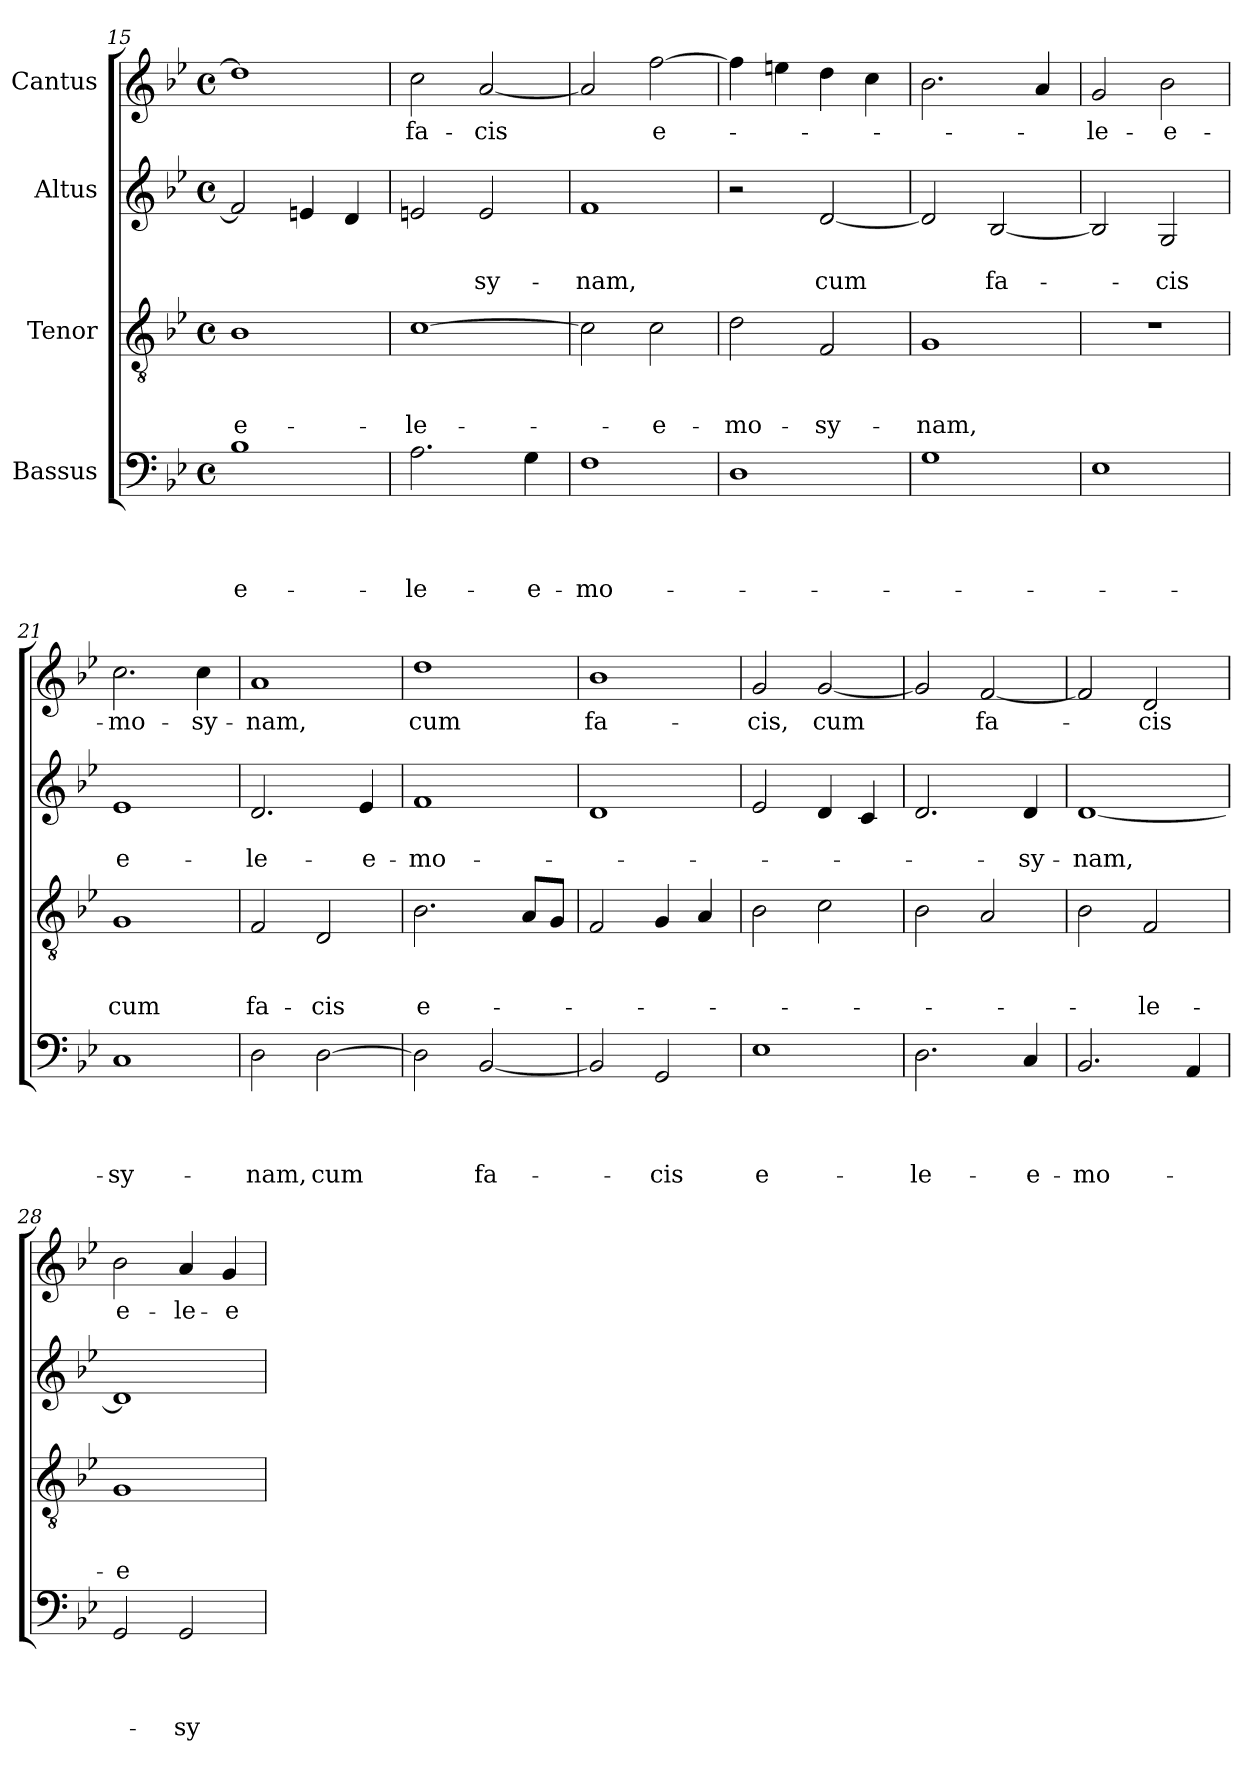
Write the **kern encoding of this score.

**kern	**text	**text	**text	**text	**kern	**text	**text	**text	**kern	**text	**text	**kern	**text
*part4	*part4	*part4	*part4	*part4	*part3	*part3	*part3	*part3	*part2	*part2	*part2	*part1	*part1
*staff4	*staff4	*staff4	*staff4	*staff4	*staff3	*staff3	*staff3	*staff3	*staff2	*staff2	*staff2	*staff1	*staff1
*I"Bassus	*	*	*	*	*I"Tenor	*	*	*	*I"Altus	*	*	*I"Cantus	*
!!LO:LB:g=z
*clefF4	*	*	*	*	*clefGv2	*	*	*	*clefG2	*	*	*clefG2	*
*k[b-e-]	*	*	*	*	*k[b-e-]	*	*	*	*k[b-e-]	*	*	*k[b-e-]	*
*B-:	*	*	*	*	*B-:	*	*	*	*B-:	*	*	*B-:	*
*M4/4	*	*	*	*	*M4/4	*	*	*	*M4/4	*	*	*M4/4	*
*met(c)	*	*	*	*	*met(c)	*	*	*	*met(c)	*	*	*met(c)	*
=15	=15	=15	=15	=15	=15	=15	=15	=15	=15	=15	=15	=15	=15
!	!	!	!	!LO:LY:b	!	!	!	!LO:LY:b	!	!	!	!	!
1B-	.	.	.	e-	1B-	.	.	e-	2f/]	.	.	1dd]	.
.	.	.	.	.	.	.	.	.	4en/	.	.	.	.
.	.	.	.	.	.	.	.	.	4d/	.	.	.	.
=16	=16	=16	=16	=16	=16	=16	=16	=16	=16	=16	=16	=16	=16
!	!	!	!	!LO:LY:b	!	!	!	!LO:LY:b	!	!	!	!	!LO:LY:b
2.A\	.	.	.	-le-	[>1c	.	.	-le-	2en/	.	.	2cc\	fa-
!	!	!	!	!	!	!	!	!	!	!	!LO:LY:b	!	!LO:LY:b
.	.	.	.	.	.	.	.	.	2e/	.	-sy-	[<2a/	-cis
!	!	!	!	!LO:LY:b	!	!	!	!	!	!	!	!	!
4G\	.	.	.	-e-	.	.	.	.	.	.	.	.	.
=17	=17	=17	=17	=17	=17	=17	=17	=17	=17	=17	=17	=17	=17
!	!	!	!	!LO:LY:b	!	!	!	!	!	!	!LO:LY:b	!	!
1F	.	.	.	-mo-	2c\]	.	.	.	1f	.	-nam,	2a/]	.
!	!	!	!	!	!	!	!	!LO:LY:b	!	!	!	!	!LO:LY:b
.	.	.	.	.	2c\	.	.	-e-	.	.	.	[>2ff\	e-
=18	=18	=18	=18	=18	=18	=18	=18	=18	=18	=18	=18	=18	=18
!	!	!	!	!	!	!	!	!LO:LY:b	!	!	!	!	!
1D	.	.	.	.	2d\	.	.	-mo-	2r	.	.	4ff\]	.
.	.	.	.	.	.	.	.	.	.	.	.	4een\	.
!	!	!	!	!	!	!	!	!LO:LY:b	!	!	!LO:LY:b	!	!
.	.	.	.	.	2F/	.	.	-sy-	[<2d/	.	cum	4dd\	.
.	.	.	.	.	.	.	.	.	.	.	.	4cc\	.
=19	=19	=19	=19	=19	=19	=19	=19	=19	=19	=19	=19	=19	=19
!	!	!	!	!	!	!	!	!LO:LY:b	!	!	!	!	!
1G	.	.	.	.	1G	.	.	-nam,	2d/]	.	.	2.b-\	.
!	!	!	!	!	!	!	!	!	!	!	!LO:LY:b	!	!
.	.	.	.	.	.	.	.	.	[<2B-/	.	fa-	.	.
.	.	.	.	.	.	.	.	.	.	.	.	4a/	.
=20	=20	=20	=20	=20	=20	=20	=20	=20	=20	=20	=20	=20	=20
!	!	!	!	!	!	!	!	!	!	!	!	!	!LO:LY:b
1E-	.	.	.	.	1r	.	.	.	2B-/]	.	.	2g/	-le-
!	!	!	!	!	!	!	!	!	!	!	!LO:LY:b	!	!LO:LY:b
.	.	.	.	.	.	.	.	.	2G/	.	-cis	2b-\	-e-
=21	=21	=21	=21	=21	=21	=21	=21	=21	=21	=21	=21	=21	=21
!	!	!	!	!LO:LY:b	!	!	!	!LO:LY:b	!	!	!LO:LY:b	!	!LO:LY:b
1C	.	.	.	-sy-	1G	.	.	cum	1e-	.	e-	2.cc\	-mo-
!	!	!	!	!	!	!	!	!	!	!	!	!	!LO:LY:b
.	.	.	.	.	.	.	.	.	.	.	.	4cc\	-sy-
!!LO:PB:g=z
=22	=22	=22	=22	=22	=22	=22	=22	=22	=22	=22	=22	=22	=22
!	!	!	!	!LO:LY:b	!	!	!	!LO:LY:b	!	!	!LO:LY:b	!	!LO:LY:b
2D\	.	.	.	-nam,	2F/	.	.	fa-	2.d/	.	-le-	1a	-nam,
!	!	!	!	!LO:LY:b	!	!	!	!LO:LY:b	!	!	!	!	!
[>2D\	.	.	.	cum	2D/	.	.	-cis	.	.	.	.	.
!	!	!	!	!	!	!	!	!	!	!	!LO:LY:b	!	!
.	.	.	.	.	.	.	.	.	4e-/	.	-e-	.	.
=23	=23	=23	=23	=23	=23	=23	=23	=23	=23	=23	=23	=23	=23
!	!	!	!	!	!	!	!	!LO:LY:b	!	!	!LO:LY:b	!	!LO:LY:b
2D\]	.	.	.	.	2.B-\	.	.	e-	1f	.	-mo-	1dd	cum
!	!	!	!	!LO:LY:b	!	!	!	!	!	!	!	!	!
[<2BB-/	.	.	.	fa-	.	.	.	.	.	.	.	.	.
.	.	.	.	.	8A/L	.	.	.	.	.	.	.	.
.	.	.	.	.	8G/J	.	.	.	.	.	.	.	.
=24	=24	=24	=24	=24	=24	=24	=24	=24	=24	=24	=24	=24	=24
!	!	!	!	!	!	!	!	!	!	!	!	!	!LO:LY:b
2BB-/]	.	.	.	.	2F/	.	.	.	1d	.	.	1b-	fa-
!	!	!	!	!LO:LY:b	!	!	!	!	!	!	!	!	!
2GG/	.	.	.	-cis	4G/	.	.	.	.	.	.	.	.
.	.	.	.	.	4A/	.	.	.	.	.	.	.	.
=25	=25	=25	=25	=25	=25	=25	=25	=25	=25	=25	=25	=25	=25
!	!	!	!	!LO:LY:b	!	!	!	!	!	!	!	!	!LO:LY:b
1E-	.	.	.	e-	2B-\	.	.	.	2e-/	.	.	2g/	-cis,
!	!	!	!	!	!	!	!	!	!	!	!	!	!LO:LY:b
.	.	.	.	.	2c\	.	.	.	4d/	.	.	[<2g/	cum
.	.	.	.	.	.	.	.	.	4c/	.	.	.	.
=26	=26	=26	=26	=26	=26	=26	=26	=26	=26	=26	=26	=26	=26
!	!	!	!	!LO:LY:b	!	!	!	!	!	!	!	!	!
2.D\	.	.	.	-le-	2B-\	.	.	.	2.d/	.	.	2g/]	.
!	!	!	!	!	!	!	!	!	!	!	!	!	!LO:LY:b
.	.	.	.	.	2A/	.	.	.	.	.	.	[<2f/	fa-
!	!	!	!	!LO:LY:b	!	!	!	!	!	!	!LO:LY:b	!	!
4C/	.	.	.	-e-	.	.	.	.	4d/	.	-sy-	.	.
=27	=27	=27	=27	=27	=27	=27	=27	=27	=27	=27	=27	=27	=27
!	!	!	!	!LO:LY:b	!	!	!	!	!	!	!LO:LY:b	!	!
2.BB-/	.	.	.	-mo-	2B-\	.	.	.	[<1d	.	-nam,	2f/]	.
!	!	!	!	!	!	!	!	!LO:LY:b	!	!	!	!	!LO:LY:b
.	.	.	.	.	2F/	.	.	-le-	.	.	.	2d/	-cis
4AA/	.	.	.	.	.	.	.	.	.	.	.	.	.
=28	=28	=28	=28	=28	=28	=28	=28	=28	=28	=28	=28	=28	=28
!	!	!	!	!	!	!	!	!LO:LY:b	!	!	!	!	!LO:LY:b
2GG/	.	.	.	.	1G	.	.	-e-	1d]	.	.	2b-\	e-
!	!	!	!	!LO:LY:b	!	!	!	!	!	!	!	!	!LO:LY:b
2GG/	.	.	.	-sy-	.	.	.	.	.	.	.	4a/	-le-
!	!	!	!	!	!	!	!	!	!	!	!	!	!LO:LY:b
.	.	.	.	.	.	.	.	.	.	.	.	4g/	-e-
=	=	=	=	=	=	=	=	=	=	=	=	=	=
*-	*-	*-	*-	*-	*-	*-	*-	*-	*-	*-	*-	*-	*-
